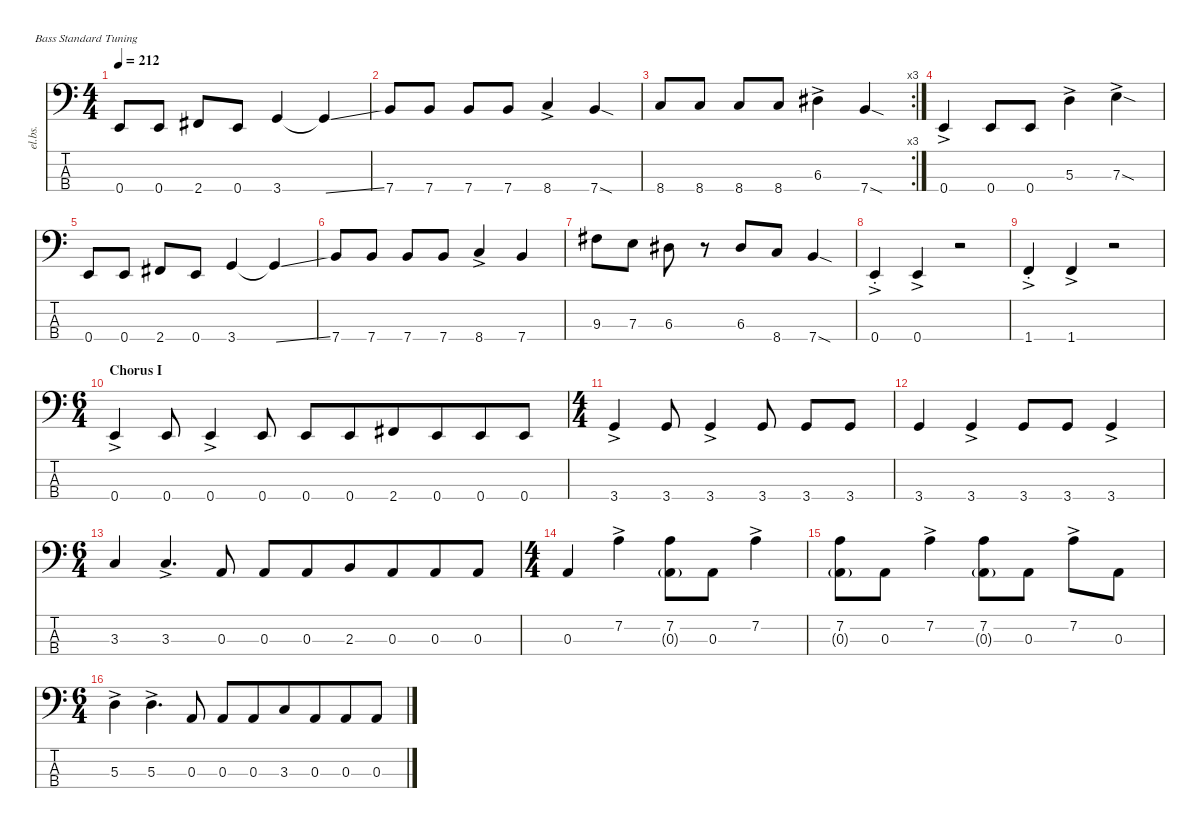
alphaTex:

\defaultSystemsLayout 4
\hideDynamics
\bracketExtendMode nobrackets
\track ("Bass" "el.bs.") {instrument electricbassfinger}
\staff {score tabs}
\tuning (G2 D2 A1 E1)
\ts (4 4)
\tempo 212
\clef f4
\ks c
0.4.8{dy f} 0.4.8 2.4{acc #}.8 0.4.8 3.4.4 3.4{ss t}.4 |
7.4.8 7.4.8 7.4.8 7.4.8 8.4{ac}.4{dy mf} 7.4{sod}.4{dy f} |
\rc 3
8.4.8 8.4.8 8.4.8 8.4.8 6.3{ac acc #}.4{dy mf} 7.4{sod}.4{dy f} |
0.4{ac}.4{dy mf} 0.4.8{dy f} 0.4.8 5.3{ac}.4{dy mf} 7.3{sod ac}.4 |
0.4.8{dy f} 0.4.8 2.4{acc #}.8 0.4.8 3.4.4 3.4{ss t}.4 |
7.4.8 7.4.8 7.4.8 7.4.8 8.4{ac}.4{dy mf} 7.4.4{dy f} |
9.3{acc #}.8 7.3.8 6.3{acc #}.8 r.8 6.3{acc #}.8 8.4.8 7.4{sod}.4 |
0.4{ac st}.4{dy mf} 0.4{ac}.4 r.2 |
1.4{ac st}.4 1.4{ac}.4 r.2 |
\ts (6 4)
\beaming (8 2 2 2 6)
\section ("" "Chorus I")
0.4{ac}.4 0.4.8{dy f} 0.4{ac}.4{dy mf} 0.4.8{dy f} 0.4.8 0.4.8 2.4{acc #}.8 0.4.8 0.4.8 0.4.8 |
\ts (4 4)
\beaming (8 2 2 2 2)
3.4{ac}.4{dy mf} 3.4.8{dy f} 3.4{ac}.4{dy mf} 3.4.8{dy f} 3.4.8 3.4.8 |
3.4.4 3.4{ac}.4{dy mf} 3.4.8{dy f} 3.4.8 3.4{ac}.4{dy mf} |
\ts (6 4)
\beaming (8 2 2 2 6)
3.3.4{dy f} 3.3{ac}.4{d dy mf} 0.3.8{dy f} 0.3.8 0.3.8 2.3.8 0.3.8 0.3.8 0.3.8 |
\ts (4 4)
\beaming (8 2 2 2 2)
0.3.4 7.2{ac}.4{dy mf} (7.2 0.3{g}).8{dy f} 0.3.8 7.2{ac}.4{dy mf} |
(7.2 0.3{g}).8{dy f} 0.3.8 7.2{ac}.4{dy mf} (7.2 0.3{g}).8{dy f} 0.3.8 7.2{ac}.8{dy mf} 0.3.8{dy f} |
\ts (6 4)
\beaming (8 2 2 2 6)
5.3{ac}.4{dy mf} 5.3{ac}.4{d} 0.3.8{dy f} 0.3.8 0.3.8 3.3.8 0.3.8 0.3.8 0.3.8
